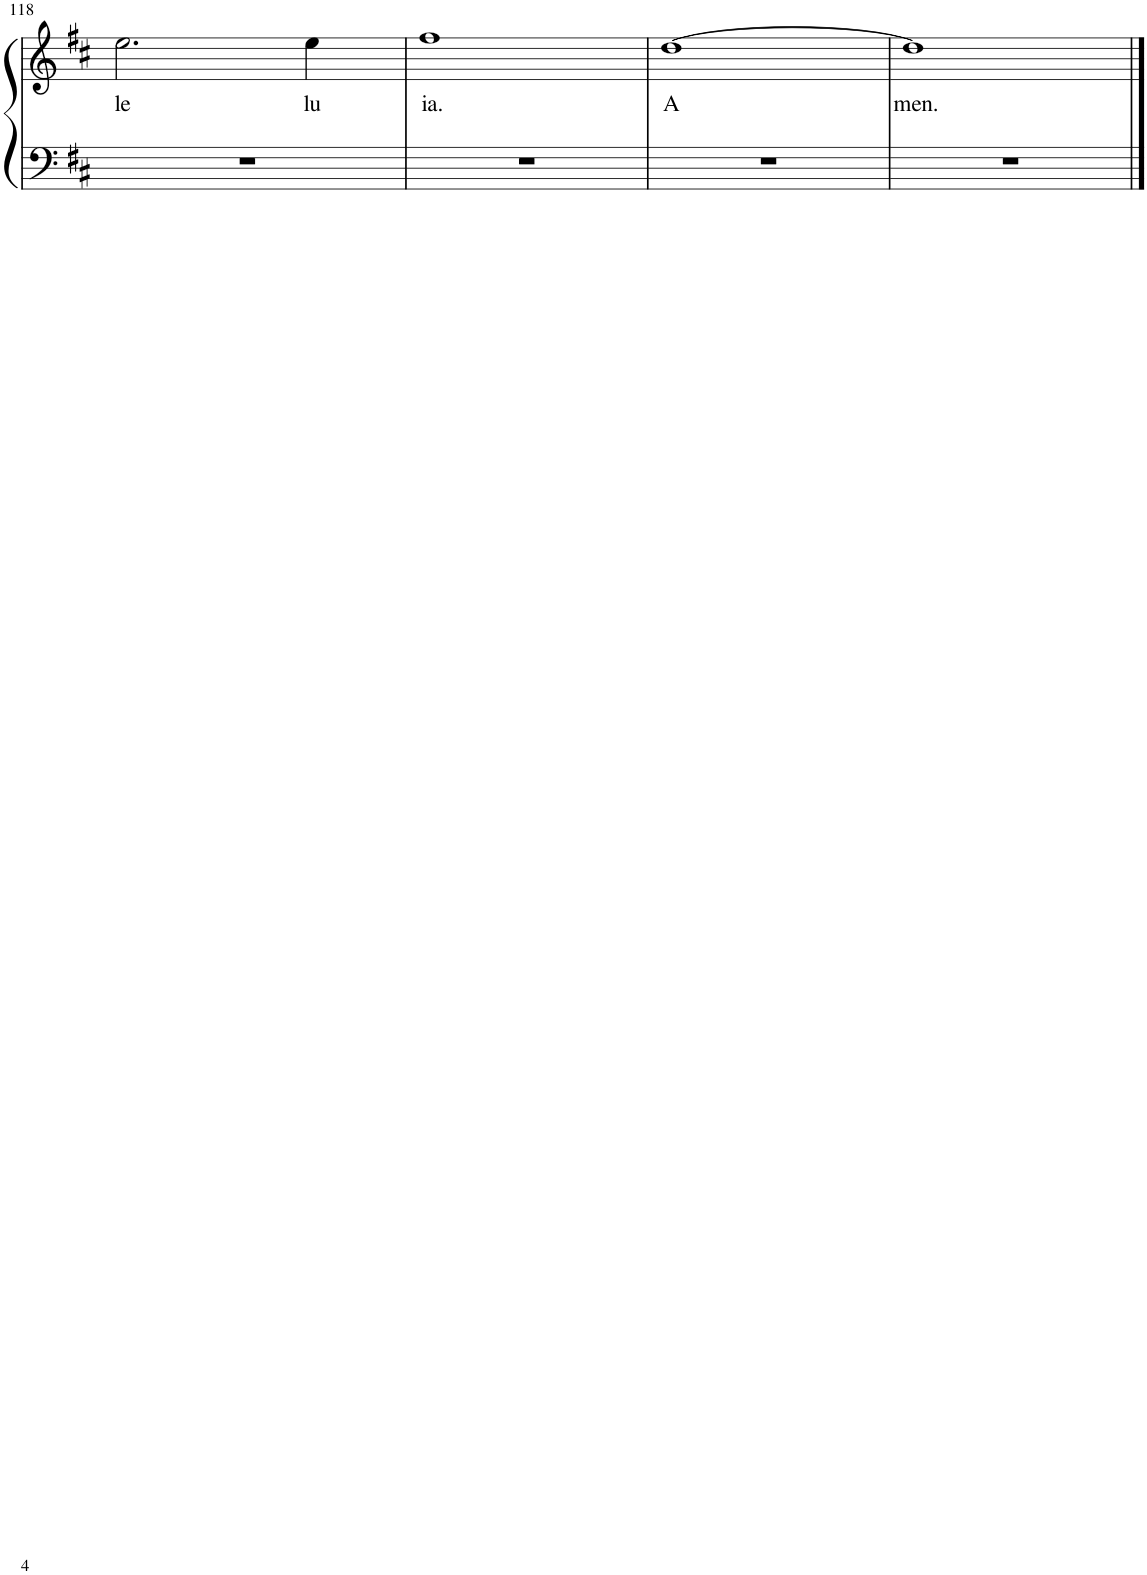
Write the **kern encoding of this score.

**kern	**kern	**text
*part1	*part1	*part1
*staff2	*staff1	*staff1
*I"Piano	*	*
*I'Pno.	*	*
!!LO:PB:g=z
*clefF4	*clefG2	*
*k[f#c#]	*k[f#c#]	*
*M4/4	*M4/4	*
*met(c)	*met(c)	*
=118	=118	=118
!	!	!LO:LY:b
1r	2.ee\	le
!	!	!LO:LY:b
.	4ee\	lu
=119	=119	=119
!	!	!LO:LY:b
1r	1ff#	ia.
=120	=120	=120
!	!	!LO:LY:b
1r	[1dd	A
=121	=121	=121
!	!	!LO:LY:b
1r	1dd]	men.
==	==	==
*-	*-	*-
